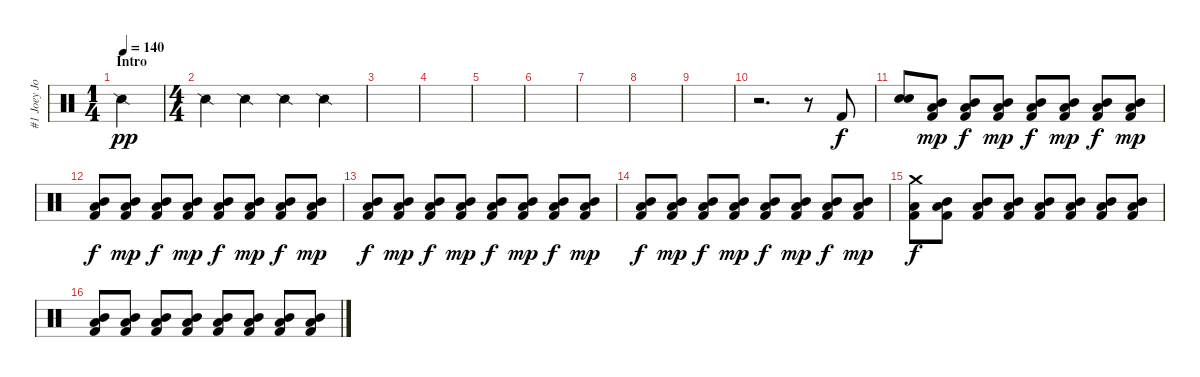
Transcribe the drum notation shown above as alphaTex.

\track ("#1 Joey Jordison - Drums" "#1 Joey Jo") {instrument percussion}
\staff {score}
\articulation defaults
\ts (1 4)
\section ("" "Intro")
\tempo 140
\clef neutral
\ks c "Snare (side stick) 2".4{dy pp}
|
\ts (4 4)
"Snare (side stick) 2".4 "Snare (side stick) 2".4 "Snare (side stick) 2".4 "Snare (side stick) 2".4 |
|
|
|
|
|
|
|
r.2{d} r.8 "Kick (hit) 2".8{dy f} |
("Electric Snare (hit)" "Electric Snare (hit)").8 ("Mid Tom (hit)" "Low Tom (hit)" "Kick (hit) 2").8{dy mp} ("Mid Tom (hit)" "Low Tom (hit)" "Kick (hit) 2").8{dy f} ("Mid Tom (hit)" "Low Tom (hit)" "Kick (hit) 2").8{dy mp} ("Mid Tom (hit)" "Low Tom (hit)" "Kick (hit) 2").8{dy f} ("Mid Tom (hit)" "Low Tom (hit)" "Kick (hit) 2").8{dy mp} ("Mid Tom (hit)" "Low Tom (hit)" "Kick (hit) 2").8{dy f} ("Mid Tom (hit)" "Low Tom (hit)" "Kick (hit) 2").8{dy mp} |
("Mid Tom (hit)" "Low Tom (hit)" "Kick (hit) 2").8{dy f} ("Mid Tom (hit)" "Low Tom (hit)" "Kick (hit) 2").8{dy mp} ("Mid Tom (hit)" "Low Tom (hit)" "Kick (hit) 2").8{dy f} ("Mid Tom (hit)" "Low Tom (hit)" "Kick (hit) 2").8{dy mp} ("Mid Tom (hit)" "Low Tom (hit)" "Kick (hit) 2").8{dy f} ("Mid Tom (hit)" "Low Tom (hit)" "Kick (hit) 2").8{dy mp} ("Mid Tom (hit)" "Low Tom (hit)" "Kick (hit) 2").8{dy f} ("Mid Tom (hit)" "Low Tom (hit)" "Kick (hit) 2").8{dy mp} |
("Mid Tom (hit)" "Low Tom (hit)" "Kick (hit) 2").8{dy f} ("Mid Tom (hit)" "Low Tom (hit)" "Kick (hit) 2").8{dy mp} ("Mid Tom (hit)" "Low Tom (hit)" "Kick (hit) 2").8{dy f} ("Mid Tom (hit)" "Low Tom (hit)" "Kick (hit) 2").8{dy mp} ("Mid Tom (hit)" "Low Tom (hit)" "Kick (hit) 2").8{dy f} ("Mid Tom (hit)" "Low Tom (hit)" "Kick (hit) 2").8{dy mp} ("Mid Tom (hit)" "Low Tom (hit)" "Kick (hit) 2").8{dy f} ("Mid Tom (hit)" "Low Tom (hit)" "Kick (hit) 2").8{dy mp} |
("Mid Tom (hit)" "Low Tom (hit)" "Kick (hit) 2").8{dy f} ("Mid Tom (hit)" "Low Tom (hit)" "Kick (hit) 2").8{dy mp} ("Mid Tom (hit)" "Low Tom (hit)" "Kick (hit) 2").8{dy f} ("Mid Tom (hit)" "Low Tom (hit)" "Kick (hit) 2").8{dy mp} ("Mid Tom (hit)" "Low Tom (hit)" "Kick (hit) 2").8{dy f} ("Mid Tom (hit)" "Low Tom (hit)" "Kick (hit) 2").8{dy mp} ("Mid Tom (hit)" "Low Tom (hit)" "Kick (hit) 2").8{dy f} ("Mid Tom (hit)" "Low Tom (hit)" "Kick (hit) 2").8{dy mp} |
("Crash medium (hit)" "Low Tom (hit)" "Kick (hit) 2").8{dy f} ("Mid Tom (hit)" "Low Tom (hit)" "Kick (hit) 2").8 ("Mid Tom (hit)" "Low Tom (hit)" "Kick (hit) 2").8 ("Mid Tom (hit)" "Low Tom (hit)" "Kick (hit) 2").8 ("Mid Tom (hit)" "Low Tom (hit)" "Kick (hit) 2").8 ("Mid Tom (hit)" "Low Tom (hit)" "Kick (hit) 2").8 ("Mid Tom (hit)" "Low Tom (hit)" "Kick (hit) 2").8 ("Mid Tom (hit)" "Low Tom (hit)" "Kick (hit) 2").8 |
("Mid Tom (hit)" "Low Tom (hit)" "Kick (hit) 2").8 ("Mid Tom (hit)" "Low Tom (hit)" "Kick (hit) 2").8 ("Mid Tom (hit)" "Low Tom (hit)" "Kick (hit) 2").8 ("Mid Tom (hit)" "Low Tom (hit)" "Kick (hit) 2").8 ("Mid Tom (hit)" "Low Tom (hit)" "Kick (hit) 2").8 ("Mid Tom (hit)" "Low Tom (hit)" "Kick (hit) 2").8 ("Mid Tom (hit)" "Low Tom (hit)" "Kick (hit) 2").8 ("Mid Tom (hit)" "Low Tom (hit)" "Kick (hit) 2").8
